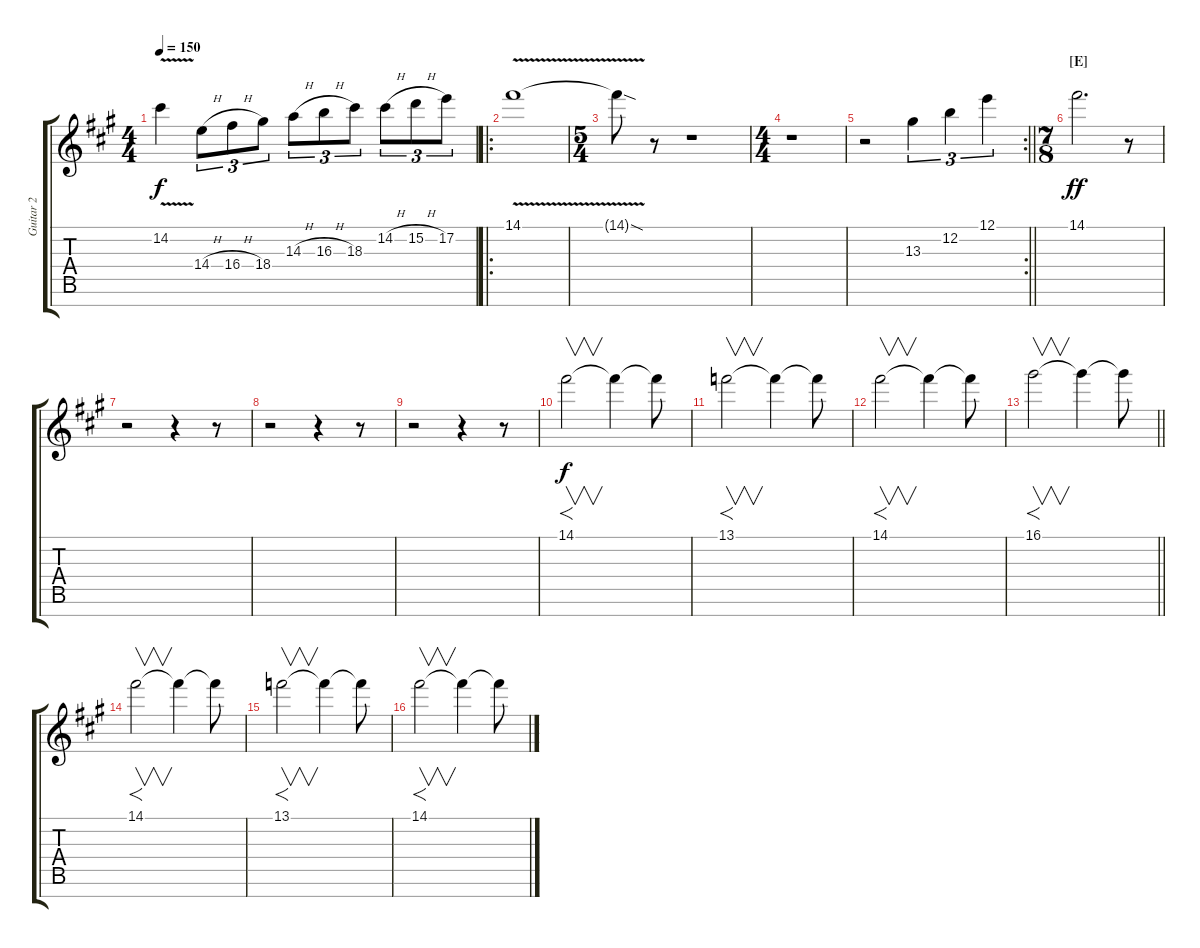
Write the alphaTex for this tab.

\track ("Guitar 2" "Guitar 2") {instrument overdrivenguitar}
\staff {score tabs}
\tuning (E4 B3 G3 D3 A2 E2 B1) {hide}
\ts (4 4)
\tempo 150
\clef g2
\ks f#minor
14.2{v}.4{dy f} 14.4{h}.8{tu (3 2)} 16.4{h}.8{tu (3 2)} 18.4.8{tu (3 2)} 14.3{h}.8{tu (3 2)} 16.3{h}.8{tu (3 2)} 18.3.8{tu (3 2)} 14.2{h}.8{tu (3 2)} 15.2{h}.8{tu (3 2)} 17.2.8{tu (3 2)} |
\ro
14.1{v}.1 |
\ts (5 4)
14.1{sod t}.8 r.8 r.1 |
\ts (4 4)
r.1 |
\rc 2
\barLineRight lightlight
r.2 13.3.4{tu (3 2)} 12.2.4{tu (3 2)} 12.1.4{tu (3 2)} |
\ts (7 8)
\section ("" "[E]")
14.1.2{d dy ff volume 0} r.8 |
r.2{volume 16} r.4 r.8 |
r.2 r.4 r.8 |
r.2 r.4 r.8 |
14.1.2{f v dy f} 14.1{t}.4 14.1{t}.8 |
13.1.2{f v} 13.1{t}.4 13.1{t}.8 |
14.1.2{f v} 14.1{t}.4 14.1{t}.8 |
\barLineRight lightlight
16.1.2{f v} 16.1{t}.4 16.1{t}.8 |
14.1.2{f v} 14.1{t}.4 14.1{t}.8 |
13.1.2{f v} 13.1{t}.4 13.1{t}.8 |
14.1.2{f v} 14.1{t}.4 14.1{t}.8
